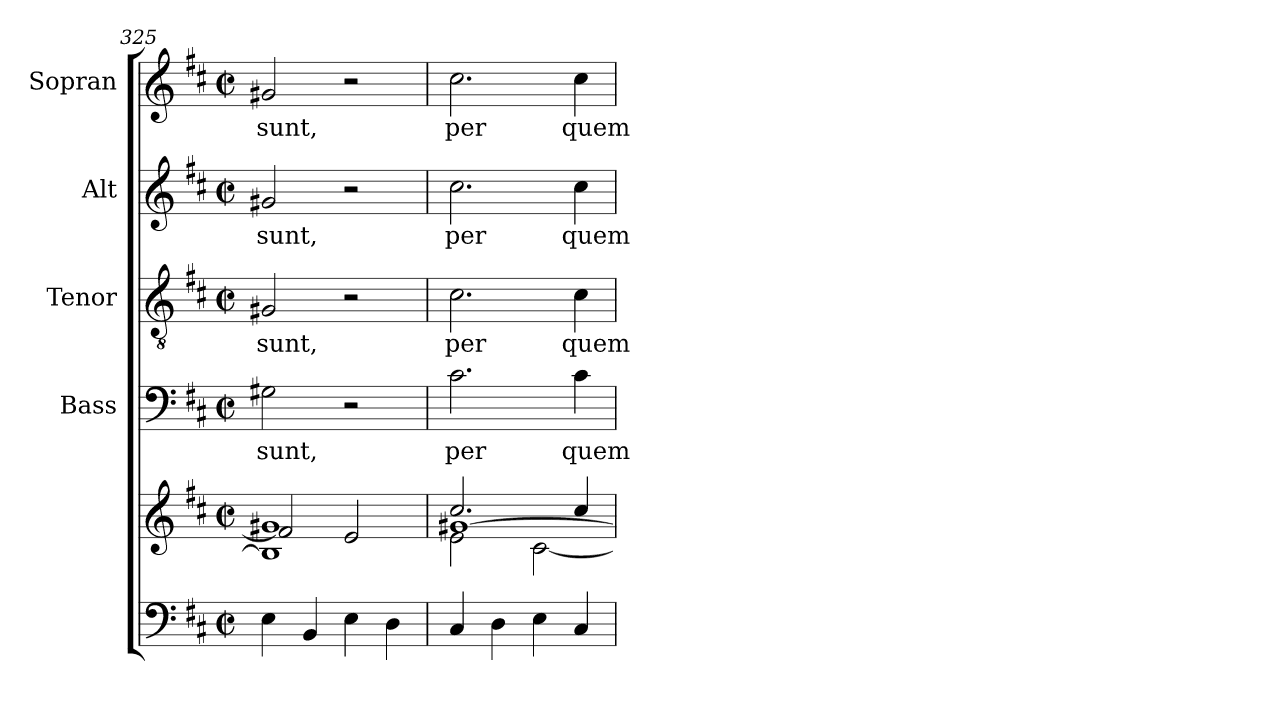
**kern	**kern	**kern	**text	**kern	**text	**kern	**text	**kern	**text
*part5	*part5	*part4	*part4	*part3	*part3	*part2	*part2	*part1	*part1
*staff6	*staff5	*staff4	*staff4	*staff3	*staff3	*staff2	*staff2	*staff1	*staff1
*	*	*I"Bass	*	*I"Tenor	*	*I"Alt	*	*I"Sopran	*
*	*	*I'B.	*	*I'T.	*	*I'A.	*	*I'S.	*
*clefF4	*clefG2	*clefF4	*	*clefGv2	*	*clefG2	*	*clefG2	*
*k[f#c#]	*k[f#c#]	*k[f#c#]	*	*k[f#c#]	*	*k[f#c#]	*	*k[f#c#]	*
*D:	*D:	*D:	*	*D:	*	*D:	*	*D:	*
*M2/2	*M2/2	*M2/2	*	*M2/2	*	*M2/2	*	*M2/2	*
*met(c|)	*met(c|)	*met(c|)	*	*met(c|)	*	*met(c|)	*	*met(c|)	*
=325	=325	=325	=325	=325	=325	=325	=325	=325	=325
*	*^	*	*	*	*	*	*	*	*
*	*	*^	*	*	*	*	*	*	*	*
!	!	!	!	!	!LO:LY:b	!	!LO:LY:b	!	!LO:LY:b	!	!LO:LY:b
4E\	1g#X	1B]	2f#/]	2G#X\	sunt,	2G#X/	sunt,	2g#X/	sunt,	2g#X/	sunt,
4BB/	.	.	.	.	.	.	.	.	.	.	.
4E\	.	.	2e/	2r	.	2r	.	2r	.	2r	.
4D\	.	.	.	.	.	.	.	.	.	.	.
=326	=326	=326	=326	=326	=326	=326	=326	=326	=326	=326	=326
!	!	!	!	!	!LO:LY:b	!	!LO:LY:b	!	!LO:LY:b	!	!LO:LY:b
4C#/	2.cc#/	2e\	[1g#X	2.c#\	per	2.c#\	per	2.cc#\	per	2.cc#\	per
4D\	.	.	.	.	.	.	.	.	.	.	.
4E\	.	[<2c#\	.	.	.	.	.	.	.	.	.
!	!	!	!	!	!LO:LY:b	!	!LO:LY:b	!	!LO:LY:b	!	!LO:LY:b
4C#/	4cc#/	.	.	4c#\	quem	4c#\	quem	4cc#\	quem	4cc#\	quem
*	*v	*v	*v	*	*	*	*	*	*	*	*
=	=	=	=	=	=	=	=	=	=
*-	*-	*-	*-	*-	*-	*-	*-	*-	*-
